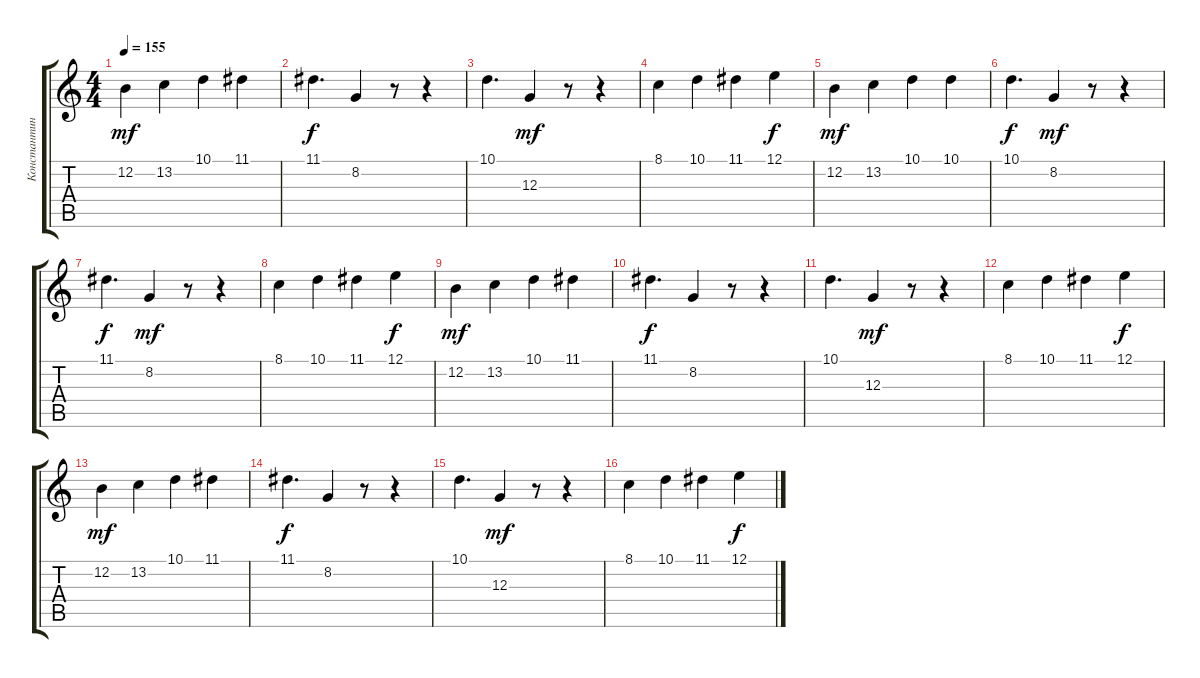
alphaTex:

\track ("Константин Бекрев" "Константин") {instrument pad7halo}
\staff {score tabs}
\tuning (E4 B3 G3 D3 A2 E2) {hide}
\ts (4 4)
\tempo 155
\clef g2
\ks c
12.2.4{dy mf} 13.2.4 10.1.4 11.1.4 |
11.1.4{d dy f} 8.2.4 r.8 r.4 |
10.1.4{d} 12.3.4{dy mf} r.8 r.4 |
8.1.4 10.1.4 11.1.4 12.1.4{dy f} |
12.2.4{dy mf} 13.2.4 10.1.4 10.1.4 |
10.1.4{d dy f} 8.2.4{dy mf} r.8 r.4 |
11.1.4{d dy f} 8.2.4{dy mf} r.8 r.4 |
8.1.4 10.1.4 11.1.4 12.1.4{dy f} |
12.2.4{dy mf} 13.2.4 10.1.4 11.1.4 |
11.1.4{d dy f} 8.2.4 r.8 r.4 |
10.1.4{d} 12.3.4{dy mf} r.8 r.4 |
8.1.4 10.1.4 11.1.4 12.1.4{dy f} |
12.2.4{dy mf} 13.2.4 10.1.4 11.1.4 |
11.1.4{d dy f} 8.2.4 r.8 r.4 |
10.1.4{d} 12.3.4{dy mf} r.8 r.4 |
8.1.4 10.1.4 11.1.4 12.1.4{dy f}
